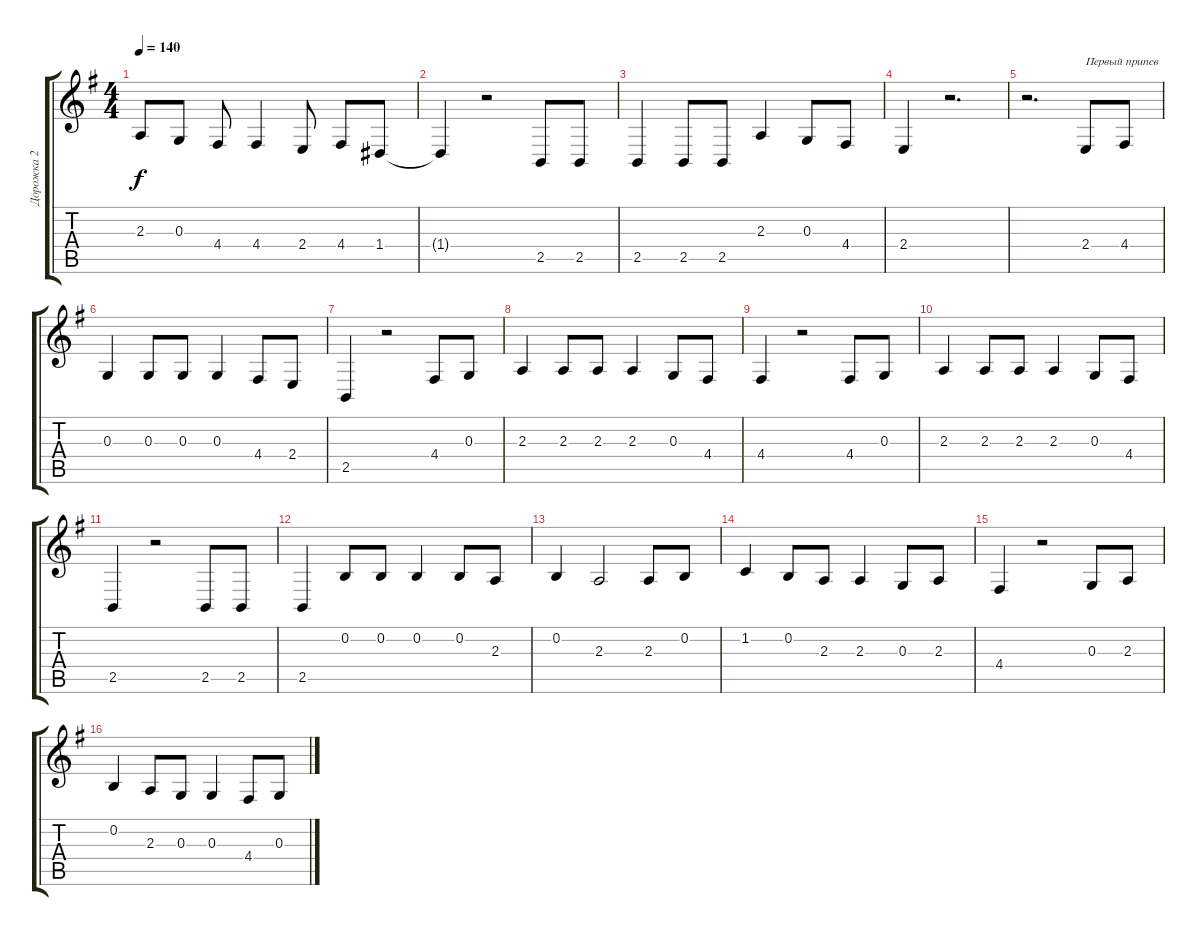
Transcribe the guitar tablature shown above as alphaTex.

\track ("Дорожка 2" "Дорожка 2") {instrument flute}
\staff {score tabs}
\tuning (E4 B3 G3 D3 A2 E2) {hide}
\ts (4 4)
\tempo 140
\clef g2
\ks eminor
2.3.8{dy f} 0.3.8 4.4.8 4.4.4 2.4.8 4.4.8 1.4.8 |
1.4{t}.4 r.2 2.5.8 2.5.8 |
2.5.4 2.5.8 2.5.8 2.3.4 0.3.8 4.4.8 |
2.4.4 r.2{d} |
r.2{d} 2.4.8{txt "Первый припев"} 4.4.8 |
0.3.4 0.3.8 0.3.8 0.3.4 4.4.8 2.4.8 |
2.5.4 r.2 4.4.8 0.3.8 |
2.3.4 2.3.8 2.3.8 2.3.4 0.3.8 4.4.8 |
4.4.4 r.2 4.4.8 0.3.8 |
2.3.4 2.3.8 2.3.8 2.3.4 0.3.8 4.4.8 |
2.5.4 r.2 2.5.8 2.5.8 |
2.5.4 0.2.8 0.2.8 0.2.4 0.2.8 2.3.8 |
0.2.4 2.3.2 2.3.8 0.2.8 |
1.2.4 0.2.8 2.3.8 2.3.4 0.3.8 2.3.8 |
4.4.4 r.2 0.3.8 2.3.8 |
0.2.4 2.3.8 0.3.8 0.3.4 4.4.8 0.3.8
